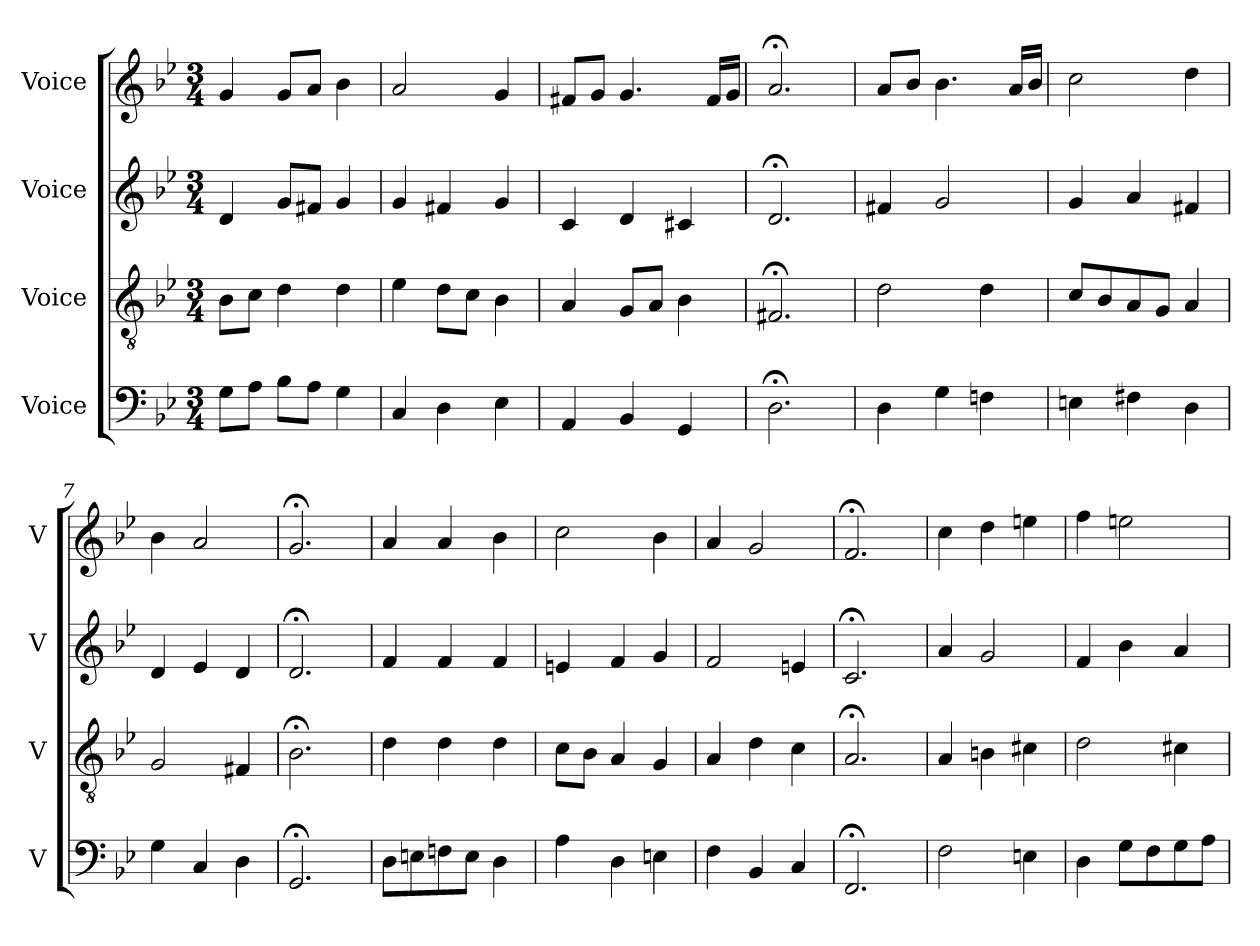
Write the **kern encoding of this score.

**kern	**kern	**kern	**kern
*part4	*part3	*part2	*part1
*staff4	*staff3	*staff2	*staff1
*I"Voice	*I"Voice	*I"Voice	*I"Voice
*I'V	*I'V	*I'V	*I'V
*clefF4	*clefGv2	*clefG2	*clefG2
*k[b-e-]	*k[b-e-]	*k[b-e-]	*k[b-e-]
*M3/4	*M3/4	*M3/4	*M3/4
*MM100	*MM100	*MM100	*MM100
=1	=1	=1	=1
8G\L	8B-\L	4d/	4g/
8A\J	8c\J	.	.
8B-\L	4d\	8g/L	8g/L
8A\J	.	8f#X/J	8a/J
4G\	4d\	4g/	4b-\
=2	=2	=2	=2
4C/	4e-\	4g/	2a/
4D\	8d\L	4f#X/	.
.	8c\J	.	.
4E-\	4B-\	4g/	4g/
=3	=3	=3	=3
4AA/	4A/	4c/	8f#X/L
.	.	.	8g/J
4BB-/	8G/L	4d/	4.g/
.	8A/J	.	.
4GG/	4B-\	4c#X/	.
.	.	.	16f#/LL
.	.	.	16g/JJ
=4	=4	=4	=4
2.D;\	2.F#X;/	2.d;/	2.a;/
=5	=5	=5	=5
4D\	2d\	4f#X/	8a/L
.	.	.	8b-/J
4G\	.	2g/	4.b-\
4Fn\	4d\	.	.
.	.	.	16a/LL
.	.	.	16b-/JJ
=6	=6	=6	=6
4En\	8c/L	4g/	2cc\
.	8B-/	.	.
4F#X\	8A/	4a/	.
.	8G/J	.	.
4D\	4A/	4f#X/	4dd\
!!LO:LB:g=z
=7	=7	=7	=7
4G\	2G/	4d/	4b-\
4C/	.	4e-/	2a/
4D\	4F#X/	4d/	.
=8	=8	=8	=8
2.GG;/	2.B-;\	2.d;/	2.g;/
=9	=9	=9	=9
8D\L	4d\	4f/	4a/
8En\	.	.	.
8Fn\	4d\	4f/	4a/
8E\J	.	.	.
4D\	4d\	4f/	4b-\
=10	=10	=10	=10
4A\	8c\L	4en/	2cc\
.	8B-\J	.	.
4D\	4A/	4f/	.
4En\	4G/	4g/	4b-\
=11	=11	=11	=11
4F\	4A/	2f/	4a/
4BB-/	4d\	.	2g/
4C/	4c\	4en/	.
=12	=12	=12	=12
2.FF;/	2.A;/	2.c;/	2.f;/
=13	=13	=13	=13
2F\	4A/	4a/	4cc\
.	4Bn\	2g/	4dd\
4En\	4c#X\	.	4een\
!!LO:LB:g=z
=14	=14	=14	=14
4D\	2d\	4f/	4ff\
8G\L	.	4b-\	2een\
8F\	.	.	.
8G\	4c#X\	4a/	.
8A\J	.	.	.
=	=	=	=
*-	*-	*-	*-
